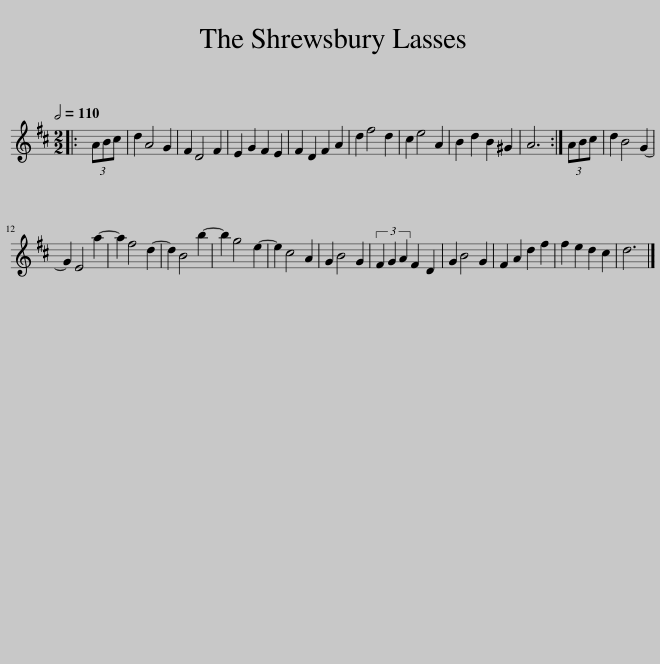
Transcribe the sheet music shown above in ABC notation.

X:1
L:1/8
Q:1/2=110
M:2/2
I:linebreak $
K:D
V:1 treble
V:1
|: (3ABc | d2 A4 G2 | F2 D4 F2 | E2 G2 F2 E2 | F2 D2 F2 A2 | %5
 d2 f4 d2 | c2 e4 A2 | B2 d2 B2 ^G2 | A6 :| (3ABc | %10
 d2 B4 G2- |$ G2 E4 a2- | a2 f4 d2- | d2 B4 b2- | b2 g4 e2- | %15
 e2 c4 A2 | G2 B4 G2 | (3F2 G2 A2 F2 D2 | G2 B4 G2 | F2 A2 d2 f2 | %20
 f2 e2 d2 c2 | d6 |] %22
